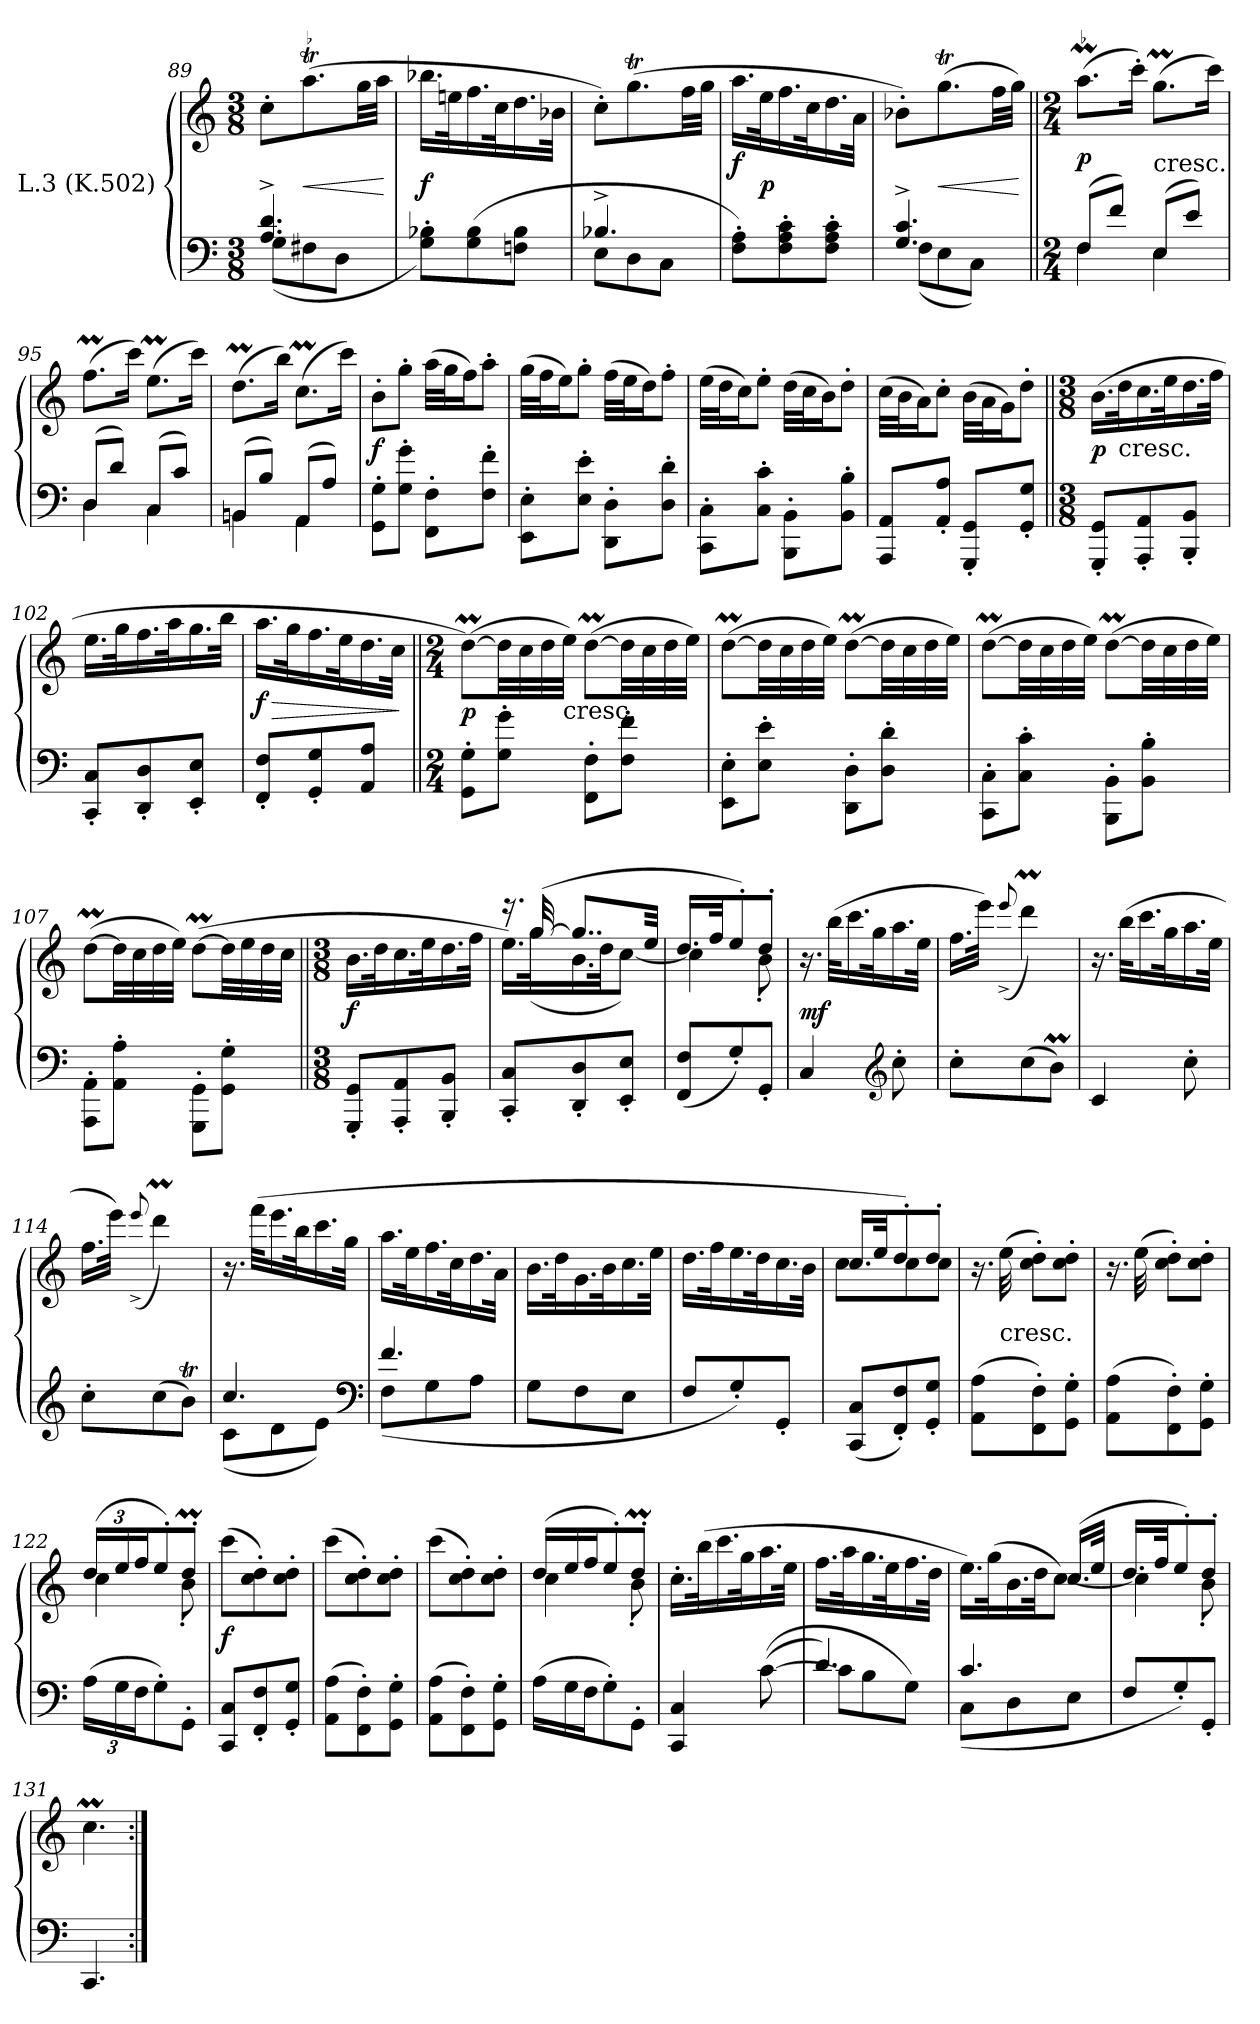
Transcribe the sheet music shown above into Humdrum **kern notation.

**kern	**kern	**dynam
*part1	*part1	*part1
*staff2	*staff1	*staff1/2
*I"L.3 (K.502)	*	*
!!LO:LB:g=z
*clefF4	*clefG2	*
*k[]	*k[]	*
*C:	*C:	*
*M3/8	*M3/8	*
=89	=89	=89
*^	*	*
4.A^ 4.d^	(8GL	8cc'L	.
!	!	!LO:TR:acc=-	!
.	8F#X	(8.aat	<
.	8DJ	.	.
.	.	32ggLL	.
.	.	32aaJJJ	.
*v	*v	*	*
.	.	[
=90	=90	=90
8G' 8B-X'L)	16.bb-XLL	f
.	32eenK	.
(<8G 8B-	16.ff	.
.	32ccK	.
8Fn 8B-J	16.dd	.
.	32b-XJJk	.
=91	=91	=91
*^	*	*
4.B-X^	8EL	8cc'L)	.
.	8D	(8.ggT	.
.	8CJ	.	.
.	.	32ffLL	.
.	.	32ggJJJ	.
*v	*v	*	*
=92	=92	=92
8F' 8A'L)	16.aaLL	f
.	32eeK	p
8F' 8A' 8c'	16.ff	.
.	32ccK	.
8F' 8A' 8c'J	16.dd	.
.	32aJJk	.
=93	=93	=93
*^	*	*
4.G^ 4.c^	(8FL	8b-X'L)	.
.	8E	(8.ggT	<
.	8CJ)	.	.
.	.	32ffLL	.
.	.	32ggJJJ)	.
*v	*v	*	*
.	.	[
!!LO:LB:g=z
=94||	=94||	=94||
*M2/4	*M2/4	*
*	*MM132	*
*^	*	*
!	!	!LO:MOR:acc=-	!
(8FL	4F	(8.aamL	p
8fJ)	.	.	.
.	.	16ccc'Jk)	.
!	!	!LO:TX:c:t=cresc.	!
(8EL	4E	(8.ggML	.
8eJ)	.	.	.
.	.	16cccJk)	.
=95	=95	=95	=95
(8DL	4D	(8.ffML	.
8dJ)	.	.	.
.	.	16cccJk)	.
(8CL	4C	(8.eemL	.
8cJ)	.	.	.
.	.	16cccJk)	.
=96	=96	=96	=96
(8BBnL	4BBn	(8.ddML	.
8BJ)	.	.	.
.	.	16bbJk)	.
(8AAL	4AA	(8.ccML	.
8AJ)	.	.	.
.	.	16cccJk)	.
*v	*v	*	*
=97	=97	=97
8GG' 8G'L	8b'L	f
8G' 8g'J	8gg'J	.
8FF' 8F'L	(32aaLLL	.
.	32ggJ	.
.	16ffJ)	.
8F' 8f'J	8aa'J	.
=98	=98	=98
8EE' 8E'L	(32ggLLL	.
.	32ffJ	.
.	16eeJ)	.
8E' 8e'J	8gg'J	.
8DD' 8D'L	(32ffLLL	.
.	32eeJ	.
.	16ddJ)	.
8D' 8d'J	8ff'J	.
!!LO:LB:g=z
=99	=99	=99
8CC'\ 8C'\L	(32eeLLL	.
.	32ddJ	.
.	16ccJ)	.
8C'\ 8c'\J	8ee'J	.
8BBB'\ 8BB'\L	(32ddLLL	.
.	32ccJ	.
.	16bJ)	.
8BB'\ 8B'\J	8dd'J	.
=100	=100	=100
8AAA 8AAL	(32ccLLL	.
.	32bJ	.
.	16aJ)	.
8AA' 8A'J	8cc'J	.
8GGG' 8GG'L	(32b\LLL	.
.	32a\J	.
.	16g\J)	.
8GG' 8G'J	8dd'\J	.
=101||	=101||	=101||
*M3/8	*M3/8	*
8GGG' 8GG'L	(16.bLL	p
!	!LO:TX:c:t=cresc.	!
.	32ddK	.
8AAA' 8AA'	16.cc	.
.	32eeK	.
8BBB' 8BB'J	16.dd	.
.	32ffJJk	.
=102	=102	=102
8CC' 8C'L	16.eeLL	.
.	32ggK	.
8DD' 8D'	16.ff	.
.	32aaK	.
8EE' 8E'J	16.gg	.
.	32bbJJk	.
=103	=103	=103
8FF' 8F'L	16.aaLL	> f
.	32ggK	.
8GG' 8G'	16.ff	.
.	32eeK	.
8AA 8AJ	16.dd	.
.	32ccJJk	.
.	.	]
!!LO:LB:g=z
=104||	=104||	=104||
*M2/4	*M2/4	*
8GG' 8G'L	([8ddML)	p
8G' 8g'J	32ddLL]	.
.	32cc	.
.	32dd	.
!	!LO:TX:c:t=cresc.	!
.	32eeJJJ)	.
8FF' 8F'L	([8ddML	.
8F' 8f'J	32ddLL]	.
.	32cc	.
.	32dd	.
.	32eeJJJ)	.
=105	=105	=105
8EE' 8E'L	([8ddML	.
8E' 8e'J	32ddLL]	.
.	32cc	.
.	32dd	.
.	32eeJJJ)	.
8DD' 8D'L	([8ddML	.
8D' 8d'J	32ddLL]	.
.	32cc	.
.	32dd	.
.	32eeJJJ)	.
=106	=106	=106
8CC'\ 8C'\L	([8ddML	.
8C'\ 8c'\J	32ddLL]	.
.	32cc	.
.	32dd	.
.	32eeJJJ)	.
8BBB'\ 8BB'\L	([8ddML	.
8BB'\ 8B'\J	32ddLL]	.
.	32cc	.
.	32dd	.
.	32eeJJJ)	.
!!LO:LB:g=z
=107	=107	=107
8AAA'\ 8AA'\L	([8ddML	.
8AA'\ 8A'\J	32ddLL]	.
.	32cc	.
.	32dd	.
.	32eeJJJ)	.
8GGG'\ 8GG'\L	([8ddML	.
8GG'\ 8G'\J	32ddLL]	.
.	32ee	.
.	32dd	.
.	32ccJJJ	.
=108||	=108||	=108||
*M3/8	*M3/8	*
8GGG' 8GG'L	16.bLL	f
.	32ddK	.
8AAA' 8AA'	16.cc	.
.	32eeK	.
8BBB' 8BB'J	16.dd	.
.	32ffJJk	.
=109	=109	=109
*	*^	*
8CC' 8C'L	16.reee	16.eeLL)	.
.	([32gg	(32ggK	.
8DD' 8D'	8..ggL]	16.b	.
.	.	32ddJK	.
8EE' 8E'J	.	[8ccJ)	.
.	32eeJkk	.	.
=110	=110	=110	=110
(8FF 8FL	16.ddLL	4cc]	.
.	32ffJK	.	.
8G')	8ee')	.	.
8GG'J	8dd'J	8b'	.
*	*v	*v	*
!!LO:LB:g=z
=111	=111	=111
4C	16.r	.
!	!	!LO:DY:rj
.	(32bbKLL	mf
.	16.ccc	.
.	32ggK	.
*clefG2	*	*
8cc'	16.aa	.
.	32eeJJk	.
=112	=112	=112
8cc'L	16.ffLL	.
.	32eeeJJk)	.
.	(8qqeee^	.
(8cc	4dddM)	.
8bmJ)	.	.
=113	=113	=113
4c	16.r	.
.	(32bbKLL	.
.	16.ccc	.
.	32ggK	.
8cc'	16.aa	.
.	32eeJJk	.
=114	=114	=114
8cc'L	16.ffLL	.
.	32eeeJJk)	.
.	(8qqeee^	.
(8cc	4dddM)	.
8btJ)	.	.
=115	=115	=115
*^	*	*
4.cc	(8cL	16.r	.
.	.	(>32fffKLL	.
.	8d	16.eee	.
.	.	32bbK	.
.	8eJ)	16.ccc	.
.	.	32ggJJk	.
*clefF4	*	*	*
!!LO:LB:g=z
=116	=116	=116	=116
4.f	(8FL	16.aaLL	.
.	.	32eeK	.
.	8G	16.ff	.
.	.	32ccK	.
.	8AJ	16.dd	.
.	.	32aJJk	.
*v	*v	*	*
=117	=117	=117
8GL	16.bLL	.
.	32ddK	.
8F	16.g	.
.	32bK	.
8EJ	16.cc	.
.	32eeJJk	.
=118	=118	=118
8FL	16.ddLL	.
.	32ffK	.
8G')	16.ee	.
.	32ddK	.
8GG'J	16.cc	.
.	32bJJk	.
=119	=119	=119
*	*^	*
(8CC 8CL	16.ccLL	8ccL	.
.	32eeJK	.	.
8FF' 8F')	8dd')	8cc	.
8GG' 8G'J	8dd'J	8ccJ	.
*	*v	*v	*
=120	=120	=120
(8AA\ 8A\L	16.r	.
!	!LO:TX:c:t=cresc.	!
.	(32ee	.
8FF'\ 8F'\)	8cc' 8dd'L)	.
8GG'\ 8G'\J	8cc' 8dd'J	.
!!LO:LB:g=z
=121	=121	=121
(8AA\ 8A\L	16.r	.
.	(32ee	.
8FF'\ 8F'\)	8cc' 8dd'L)	.
8GG'\ 8G'\J	8cc' 8dd'J	.
=122	=122	=122
*	*Xbrackettup	*
*	*^	*
(24ALL	(24ddLL	4cc	.
24G	24ee	.	.
24FJ	24ffJ	.	.
8G')	8ee')	.	.
8GG'J	8ddM'J	8b'	.
*	*v	*v	*
=123	=123	=123
8CC 8CL	(8cccL	f
8FF' 8F'	8cc' 8dd')	.
8GG' 8G'J	8cc' 8dd'J	.
=124	=124	=124
(8AA\ 8A\L	(8cccL	.
8FF'\ 8F'\)	8cc' 8dd')	.
8GG'\ 8G'\J	8cc' 8dd'J	.
=125	=125	=125
(8AA\ 8A\L	(8cccL	.
8FF'\ 8F'\)	8cc' 8dd')	.
8GG'\ 8G'\J	8cc' 8dd'J	.
=126	=126	=126
*Xtuplet	*Xtuplet	*
*	*^	*
(24ALL	(24ddLL	4cc	.
24G	24ee	.	.
24FJ	24ffJ	.	.
8G')	8ee')	.	.
8GG'J	8ddM'J	8b'	.
*	*v	*v	*
!!LO:LB:g=z
=127	=127	=127
4CC 4C	16.cc'LL	.
.	(32bbK	.
.	16.ccc	.
.	32ggK	.
((<[8c	16.aa	.
.	32eeJJk	.
=128	=128	=128
*^	*	*
4.d)	8cL]	16.ffLL	.
.	.	32aaK	.
.	8B	16.gg	.
.	.	32eeK	.
.	8GJ)	16.ff	.
.	.	32ddJJk	.
=129	=129	=129	=129
*	*	*^	*
4.c	(8CL	4ryy	16.eeLL)	.
.	.	.	(<32ggK	.
.	8D	.	16.b	.
.	.	.	32ddJK	.
.	8EJ	(16.ccLL	[8ccJ)	.
.	.	32eeJJk	.	.
*v	*v	*	*	*
=130	=130	=130	=130
8FL	16.ddLL	4cc]	.
.	32ffJK	.	.
8G')	8ee')	.	.
8GG'J	8dd'J	8b'	.
*	*v	*v	*
=131	=131	=131
4.CC	4.ccM	.
=:|!	=:|!	=:|!
*-	*-	*-
